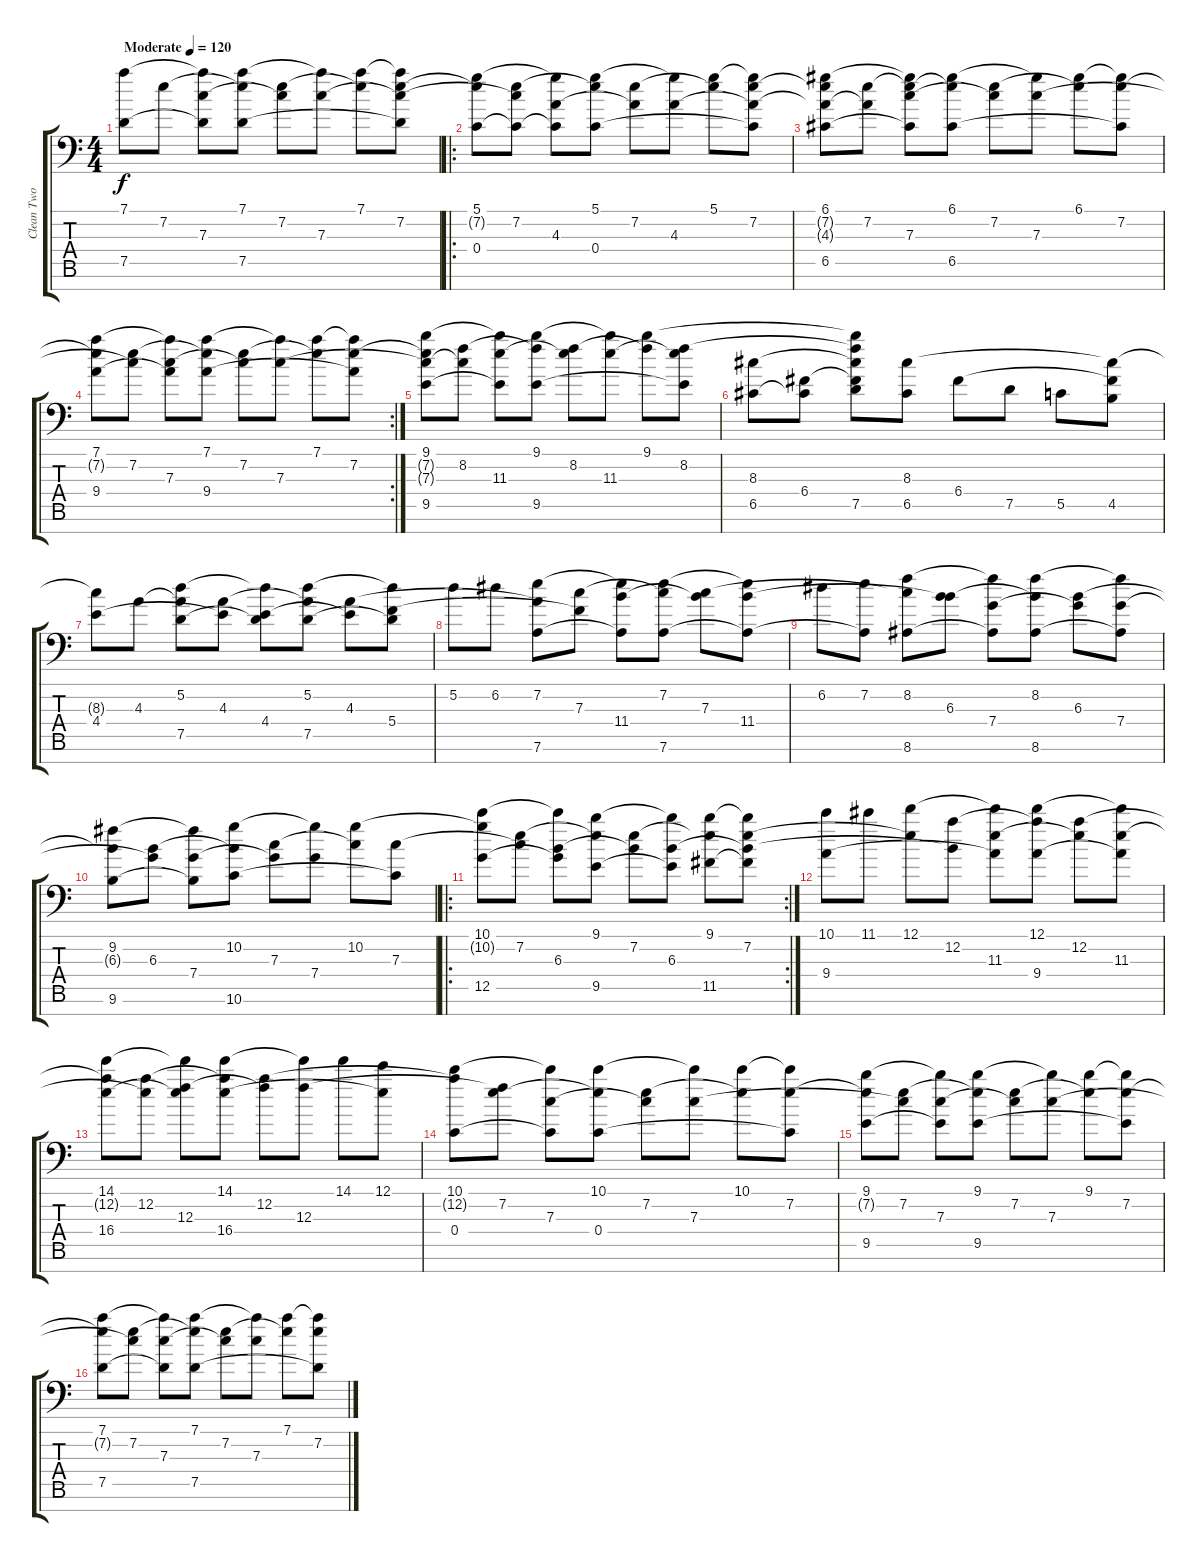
\track ("Clean Two" "Clean Two") {instrument acousticguitarnylon}
\staff {score tabs}
\tuning (D4 A3 F3 C3 G2 D2 A1) {hide}
\ts (4 4)
\tempo (120 "Moderate")
\clef f4
\ks c
(7.1 7.5).8{dy f instrument acousticguitarnylon} 7.2.8 (7.1{t} 7.3 7.5{t}).8 (7.1 7.2{t} 7.5).8 (7.2 7.3{t}).8 (7.1{t} 7.3).8 (7.1 7.2{t}).8 (7.1{t} 7.2 7.3{t} 7.5{t}).8 |
\ro
(5.1 7.2{t} 0.4).8 (7.2 7.3{t} 0.4{t}).8 (5.1{t} 4.3 0.4{t}).8 (5.1 7.2{t} 0.4).8 (7.2 4.3{t}).8 (5.1{t} 4.3).8 (5.1 7.2{t}).8 (5.1{t} 7.2 4.3{t} 0.4{t}).8 |
(6.1 7.2{t} 4.3{t} 6.5).8 (7.2 4.3{t}).8 (6.1{t} 7.2{t} 7.3 6.5{t}).8 (6.1 7.2{t} 6.5).8 (7.2 7.3{t}).8 (6.1{t} 7.3).8 (6.1 7.2{t}).8 (6.1{t} 7.2 6.5{t}).8 |
\rc 2
(7.1 7.2{t} 9.4).8 (7.2 7.3{t}).8 (7.1{t} 7.3 9.4{t}).8 (7.1 7.2{t} 9.4).8 (7.2 7.3{t}).8 (7.1{t} 7.3).8 (7.1 7.2{t}).8 (7.1{t} 7.2 9.4{t}).8 |
(9.1 7.2{t} 7.3{t} 9.5).8 (8.2 7.3{t}).8 (9.1{t} 11.3 9.5{t}).8 (9.1 8.2{t} 9.5).8 (8.2 11.3{t}).8 (9.1{t} 11.3).8 (9.1 8.2{t}).8 (8.2 11.3{t} 9.5{t}).8 |
(8.3 6.5).8 (6.4 6.5{t}).8 (9.1{t} 8.2{t} 8.3{t} 6.4{t} 7.5).8 (8.3 6.5).8 6.4.8 7.5.8 5.5.8 (8.3{t} 6.4{t} 4.5).8 |
(8.3{t} 4.4).8 4.3.8 (5.2 4.3{t} 7.5).8 (4.3 4.4{t}).8 (5.2{t} 4.4 7.5{t}).8 (5.2 4.3{t} 7.5).8 (4.3 4.4{t}).8 (5.2{t} 5.4 7.5{t}).8 |
5.2.8 6.2.8 (7.2 4.3{t} 7.6).8 (7.3 5.4{t}).8 (7.2{t} 11.4 7.6{t}).8 (7.2 7.3{t} 7.6).8 (7.3 11.4{t}).8 (7.2{t} 11.4 7.6{t}).8 |
6.2.8 (7.2 7.6{t}).8 (8.2 7.3{t} 8.6).8 (6.3 11.4{t}).8 (8.2{t} 7.4 8.6{t}).8 (8.2 6.3{t} 8.6).8 (6.3 7.4{t}).8 (8.2{t} 7.4 8.6{t}).8 |
(9.2 6.3{t} 9.6).8 (6.3 7.4{t}).8 (9.2{t} 7.4 9.6{t}).8 (10.2 6.3{t} 10.6).8 (7.3 7.4{t}).8 (10.2{t} 7.4).8 (10.2 7.3{t}).8 (7.3 10.6{t}).8 |
\ro
\rc 2
(10.1 10.2{t} 12.5).8 (7.2 7.3{t}).8 (10.1{t} 6.3 12.5{t}).8 (9.1 7.2{t} 9.5).8 (7.2 6.3{t}).8 (9.1{t} 6.3 9.5{t}).8 (9.1 7.2{t} 11.5).8 (9.1{t} 7.2 6.3{t} 11.5{t}).8 |
(10.1 9.4).8 11.1.8 (12.1 7.2{t}).8 (12.2 6.3{t}).8 (12.1{t} 11.3 9.4{t}).8 (12.1 12.2{t} 9.4).8 (12.2 11.3{t}).8 (12.1{t} 11.3 9.4{t}).8 |
(14.1 12.2{t} 16.4).8 (12.2 11.3{t}).8 (14.1{t} 12.3 16.4{t}).8 (14.1 12.2{t} 16.4).8 (12.2 12.3{t}).8 (14.1{t} 12.3).8 14.1.8 (12.1 16.4{t}).8 |
(10.1 12.2{t} 0.4).8 (7.2 12.3{t}).8 (10.1{t} 7.3 0.4{t}).8 (10.1 7.2{t} 0.4).8 (7.2 7.3{t}).8 (10.1{t} 7.3).8 (10.1 7.2{t}).8 (10.1{t} 7.2 0.4{t}).8 |
(9.1 7.2{t} 9.5).8 (7.2 7.3{t}).8 (9.1{t} 7.3 9.5{t}).8 (9.1 7.2{t} 9.5).8 (7.2 7.3{t}).8 (9.1{t} 7.3).8 (9.1 7.2{t}).8 (9.1{t} 7.2 9.5{t}).8 |
(7.1 7.2{t} 7.5).8 (7.2 7.3{t}).8 (7.1{t} 7.3 7.5{t}).8 (7.1 7.2{t} 7.5).8 (7.2 7.3{t}).8 (7.1{t} 7.3).8 (7.1 7.2{t}).8 (7.1{t} 7.2 7.5{t}).8
